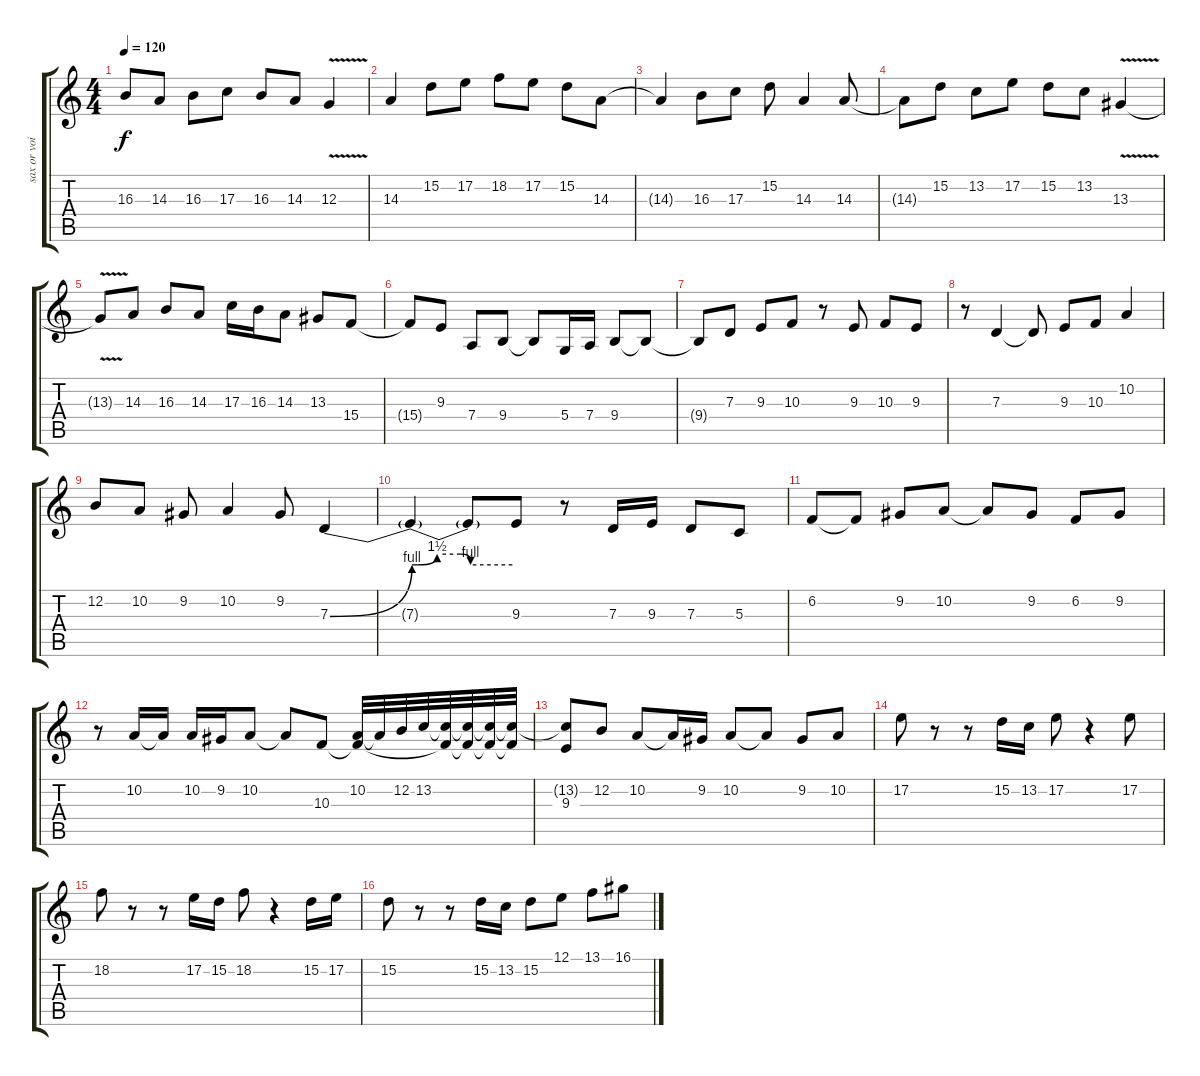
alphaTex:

\track ("sax or voice" "sax or voi") {instrument altosax}
\staff {score tabs}
\tuning (E4 B3 G3 D3 A2 E2) {hide}
\ts (4 4)
\tempo 120
\clef g2
\ks c
16.3{t}.8{dy f} 14.3.8 16.3.8 17.3.8 16.3.8 14.3.8 12.3{v}.4 |
14.3.4 15.2.8 17.2.8 18.2.8 17.2.8 15.2.8 14.3.8 |
14.3{t}.4 16.3.8 17.3.8 15.2.8 14.3.4 14.3.8 |
14.3{t}.8 15.2.8 13.2.8 17.2.8 15.2.8 13.2.8 13.3{v}.4 |
13.3{t}.8 14.3.8 16.3.8 14.3.8 17.3.16 16.3.16 14.3.8 13.3.8 15.4.8 |
15.4{t}.8 9.3.8 7.4.8 9.4.8 9.4{t}.8 5.4.16 7.4.16 9.4.8 9.4{t}.8 |
9.4{t}.8 7.3.8 9.3.8 10.3.8 r.8 9.3.8 10.3.8 9.3.8 |
r.8 7.3.4 7.3{t}.8 9.3.8 10.3.8 10.2.4 |
12.2.8 10.2.8 9.2.8 10.2.4 9.2.8 7.3{be (bend 0 0 60 4)}.4 |
7.3{be (custom 0 4 15 6 29 6 35 4 60 4) t}.4 7.3{t}.8 9.3.8 r.8 7.3.16 9.3.16 7.3.8 5.3.8 |
6.2.8 6.2{t}.8 9.2.8 10.2.8 10.2{t}.8 9.2.8 6.2.8 9.2.8 |
r.8 10.2.16 10.2{t}.16 10.2.16 9.2.16 10.2.8 10.2{t}.8 10.3.8 (10.2 10.3{t}).32 10.2{t}.32 12.2.32 13.2.32 (13.2{t} 10.3{t}).32 (13.2{t} 10.3{t}).32 (13.2{t} 10.3{t}).32 (13.2{t} 10.3{t}).32 |
(13.2{t} 9.3).8 12.2.8 10.2.8 10.2{t}.16 9.2.16 10.2.8 10.2{t}.8 9.2.8 10.2.8 |
17.2.8 r.8 r.8 15.2.16 13.2.16 17.2.8 r.4 17.2.8 |
18.2.8 r.8 r.8 17.2.16 15.2.16 18.2.8 r.4 15.2.16 17.2.16 |
15.2.8 r.8 r.8 15.2.16 13.2.16 15.2.8 12.1.8 13.1.8 16.1.8
